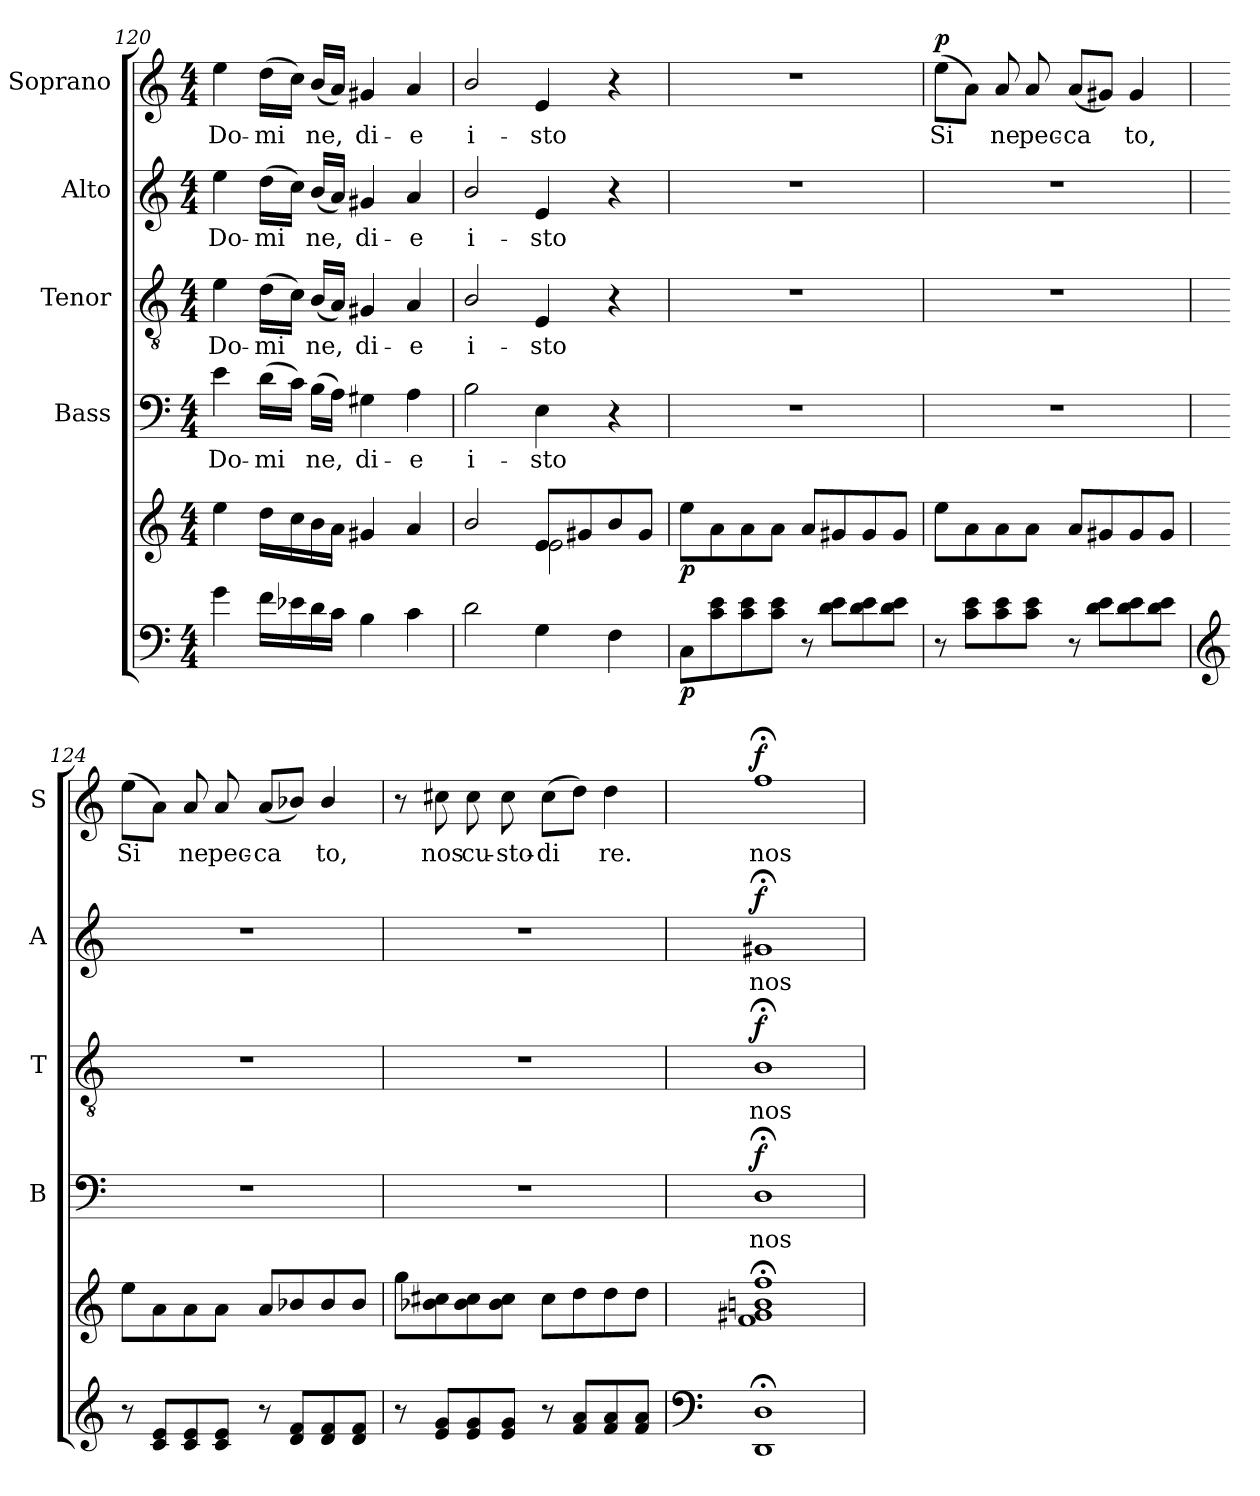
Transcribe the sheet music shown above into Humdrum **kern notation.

**kern	**dynam	**kern	**dynam	**kern	**text	**dynam	**kern	**text	**dynam	**kern	**text	**dynam	**kern	**text	**dynam
*part6	*part6	*part5	*part5	*part4	*part4	*part4	*part3	*part3	*part3	*part2	*part2	*part2	*part1	*part1	*part1
*staff6	*staff6	*staff5	*staff5	*staff4	*staff4	*staff4	*staff3	*staff3	*staff3	*staff2	*staff2	*staff2	*staff1	*staff1	*staff1
*	*	*	*	*I"Bass	*	*	*I"Tenor	*	*	*I"Alto	*	*	*I"Soprano	*	*
*	*	*	*	*I'B	*	*	*I'T	*	*	*I'A	*	*	*I'S	*	*
*clefF4	*	*clefG2	*	*clefF4	*	*	*clefGv2	*	*	*clefG2	*	*	*clefG2	*	*
*k[]	*	*k[]	*	*k[]	*	*	*k[]	*	*	*k[]	*	*	*k[]	*	*
*C:	*	*C:	*	*C:	*	*	*C:	*	*	*C:	*	*	*C:	*	*
*M4/4	*	*M4/4	*	*M4/4	*	*	*M4/4	*	*	*M4/4	*	*	*M4/4	*	*
=120	=120	=120	=120	=120	=120	=120	=120	=120	=120	=120	=120	=120	=120	=120	=120
*^	*	*^	*	*	*	*	*	*	*	*	*	*	*	*	*
!	!	!	!	!	!	!	!LO:LY:b	!	!	!LO:LY:b	!	!	!LO:LY:b	!	!	!LO:LY:b	!
1ryy	4g\	.	4ee\	2ryy	.	4e\	Do-	.	4e\	Do-	.	4ee\	Do-	.	4ee\	Do-	.
!	!	!	!	!	!	!	!LO:LY:b	!	!	!LO:LY:b	!	!	!LO:LY:b	!	!	!LO:LY:b	!
.	16f\LL	.	16dd\LL	.	.	(>16d\LL	-mi­	.	(>16d\LL	-mi­	.	(>16dd\LL	-mi­	.	(>16dd\LL	-mi­	.
.	16e-X\	.	16cc\	.	.	16c\JJ)	.	.	16c\JJ)	.	.	16cc\JJ)	.	.	16cc\JJ)	.	.
!	!	!	!	!	!	!	!LO:LY:b	!	!	!LO:LY:b	!	!	!LO:LY:b	!	!	!LO:LY:b	!
.	16d\	.	16b\	.	.	(>16B\LL	ne,	.	(<16B/LL	ne,	.	(<16b/LL	ne,	.	(<16b/LL	ne,	.
.	16c\JJ	.	16a\JJ	.	.	16A\JJ)	.	.	16A/JJ)	.	.	16a/JJ)	.	.	16a/JJ)	.	.
!	!	!	!	!	!	!	!LO:LY:b	!	!	!LO:LY:b	!	!	!LO:LY:b	!	!	!LO:LY:b	!
.	4B\	.	4g#X/	2ryy	.	4G#X\	di-	.	4G#X/	di-	.	4g#X/	di-	.	4g#X/	di-	.
!	!	!	!	!	!	!	!LO:LY:b	!	!	!LO:LY:b	!	!	!LO:LY:b	!	!	!LO:LY:b	!
.	4c\	.	4a/	.	.	4A\	-e	.	4A/	-e	.	4a/	-e	.	4a/	-e	.
=121	=121	=121	=121	=121	=121	=121	=121	=121	=121	=121	=121	=121	=121	=121	=121	=121	=121
!	!	!	!	!	!	!	!LO:LY:b	!	!	!LO:LY:b	!	!	!LO:LY:b	!	!	!LO:LY:b	!
1ryy	2d\	.	2b/	2ryy	.	2B\	i-	.	2B/	i-	.	2b/	i-	.	2b/	i-	.
!	!	!	!	!	!	!	!LO:LY:b	!	!	!LO:LY:b	!	!	!LO:LY:b	!	!	!LO:LY:b	!
.	4G\	.	8e/L	2e\	.	4E\	-sto	.	4E/	-sto	.	4e/	-sto	.	4e/	-sto	.
.	.	.	8g#X/	.	.	.	.	.	.	.	.	.	.	.	.	.	.
.	4F\	.	8b/	.	.	4r	.	.	4r	.	.	4r	.	.	4r	.	.
.	.	.	8g#/J	.	.	.	.	.	.	.	.	.	.	.	.	.	.
*v	*v	*	*	*	*	*	*	*	*	*	*	*	*	*	*	*	*
*	*	*v	*v	*	*	*	*	*	*	*	*	*	*	*	*	*
!!LO:LB:g=z
=122	=122	=122	=122	=122	=122	=122	=122	=122	=122	=122	=122	=122	=122	=122	=122
!	!LO:DY:b	!	!LO:DY:b	!	!	!	!	!	!	!	!	!	!	!	!
8C\L	p	8ee\L	p	1r	.	.	1r	.	.	1r	.	.	1r	.	.
8c\ 8e\	.	8a\	.	.	.	.	.	.	.	.	.	.	.	.	.
8c\ 8e\	.	8a\	.	.	.	.	.	.	.	.	.	.	.	.	.
8c\ 8e\J	.	8a\J	.	.	.	.	.	.	.	.	.	.	.	.	.
8r	.	8a/L	.	.	.	.	.	.	.	.	.	.	.	.	.
8d\ 8e\L	.	8g#X/	.	.	.	.	.	.	.	.	.	.	.	.	.
8d\ 8e\	.	8g#/	.	.	.	.	.	.	.	.	.	.	.	.	.
8d\ 8e\J	.	8g#/J	.	.	.	.	.	.	.	.	.	.	.	.	.
=123	=123	=123	=123	=123	=123	=123	=123	=123	=123	=123	=123	=123	=123	=123	=123
!	!	!	!	!	!	!	!	!	!	!	!	!	!	!LO:LY:b	!LO:DY:b
8r	.	8ee\L	.	1r	.	.	1r	.	.	1r	.	.	(>8ee\L	Si­	p
8c\ 8e\L	.	8a\	.	.	.	.	.	.	.	.	.	.	8a\J)	.	.
!	!	!	!	!	!	!	!	!	!	!	!	!	!	!LO:LY:b	!
8c\ 8e\	.	8a\	.	.	.	.	.	.	.	.	.	.	8a/	ne	.
!	!	!	!	!	!	!	!	!	!	!	!	!	!	!LO:LY:b	!
8c\ 8e\J	.	8a\J	.	.	.	.	.	.	.	.	.	.	8a/	pec-	.
!	!	!	!	!	!	!	!	!	!	!	!	!	!	!LO:LY:b	!
8r	.	8a/L	.	.	.	.	.	.	.	.	.	.	(<8a/L	-ca­	.
8d\ 8e\L	.	8g#X/	.	.	.	.	.	.	.	.	.	.	8g#X/J)	.	.
!	!	!	!	!	!	!	!	!	!	!	!	!	!	!LO:LY:b	!
8d\ 8e\	.	8g#/	.	.	.	.	.	.	.	.	.	.	4g#/	to,	.
8d\ 8e\J	.	8g#/J	.	.	.	.	.	.	.	.	.	.	.	.	.
=124	=124	=124	=124	=124	=124	=124	=124	=124	=124	=124	=124	=124	=124	=124	=124
*clefG2	*	*	*	*	*	*	*	*	*	*	*	*	*	*	*
!	!	!	!	!	!	!	!	!	!	!	!	!	!	!LO:LY:b	!
8r	.	8ee\L	.	1r	.	.	1r	.	.	1r	.	.	(>8ee\L	Si­	.
8c/ 8e/L	.	8a\	.	.	.	.	.	.	.	.	.	.	8a\J)	.	.
!	!	!	!	!	!	!	!	!	!	!	!	!	!	!LO:LY:b	!
8c/ 8e/	.	8a\	.	.	.	.	.	.	.	.	.	.	8a/	ne	.
!	!	!	!	!	!	!	!	!	!	!	!	!	!	!LO:LY:b	!
8c/ 8e/J	.	8a\J	.	.	.	.	.	.	.	.	.	.	8a/	pec-	.
!	!	!	!	!	!	!	!	!	!	!	!	!	!	!LO:LY:b	!
8r	.	8a/L	.	.	.	.	.	.	.	.	.	.	(<8a/L	-ca­	.
8d/ 8f/L	.	8b-X/	.	.	.	.	.	.	.	.	.	.	8b-X/J)	.	.
!	!	!	!	!	!	!	!	!	!	!	!	!	!	!LO:LY:b	!
8d/ 8f/	.	8b-/	.	.	.	.	.	.	.	.	.	.	4b-/	to,	.
8d/ 8f/J	.	8b-/J	.	.	.	.	.	.	.	.	.	.	.	.	.
=125	=125	=125	=125	=125	=125	=125	=125	=125	=125	=125	=125	=125	=125	=125	=125
8r	.	8gg\L	.	1r	.	.	1r	.	.	1r	.	.	8r	.	.
!	!	!	!	!	!	!	!	!	!	!	!	!	!	!LO:LY:b	!
8e/ 8g/L	.	8b-X\ 8cc#X\	.	.	.	.	.	.	.	.	.	.	8cc#X\	nos	.
!	!	!	!	!	!	!	!	!	!	!	!	!	!	!LO:LY:b	!
8e/ 8g/	.	8b-\ 8cc#\	.	.	.	.	.	.	.	.	.	.	8cc#\	cu-	.
!	!	!	!	!	!	!	!	!	!	!	!	!	!	!LO:LY:b	!
8e/ 8g/J	.	8b-\ 8cc#\J	.	.	.	.	.	.	.	.	.	.	8cc#\	-sto-	.
!	!	!	!	!	!	!	!	!	!	!	!	!	!	!LO:LY:b	!
8r	.	8cc#\L	.	.	.	.	.	.	.	.	.	.	(>8cc#\L	-di­	.
8f/ 8a/L	.	8dd\	.	.	.	.	.	.	.	.	.	.	8dd\J)	.	.
!	!	!	!	!	!	!	!	!	!	!	!	!	!	!LO:LY:b	!
8f/ 8a/	.	8dd\	.	.	.	.	.	.	.	.	.	.	4dd\	re.	.
8f/ 8a/J	.	8dd\J	.	.	.	.	.	.	.	.	.	.	.	.	.
=126	=126	=126	=126	=126	=126	=126	=126	=126	=126	=126	=126	=126	=126	=126	=126
*clefF4	*	*	*	*	*	*	*	*	*	*	*	*	*	*	*
!	!	!	!	!	!LO:LY:b	!LO:DY:b	!	!LO:LY:b	!LO:DY:b	!	!LO:LY:b	!LO:DY:b	!	!LO:LY:b	!LO:DY:b
1DD;< 1D;<	.	1f;< 1g#X;< 1bn;< 1ff;<	.	1D;<	nos	f	1B;<	nos	f	1g#X;	nos	f	1ff;<	nos	f
=	=	=	=	=	=	=	=	=	=	=	=	=	=	=	=
*-	*-	*-	*-	*-	*-	*-	*-	*-	*-	*-	*-	*-	*-	*-	*-
